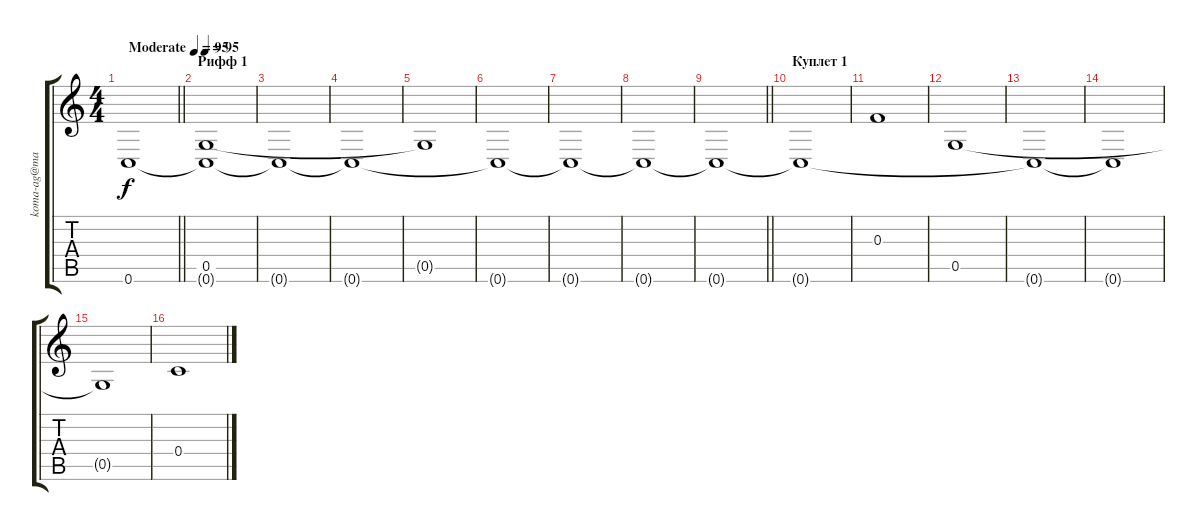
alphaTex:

\track ("" "koma-ag@ma") {instrument acousticguitarsteel}
\staff {score tabs}
\tuning (D4 A3 F3 C3 G2 C2) {hide}
\ts (4 4)
\tempo (95 "Moderate")
\clef g2
\barLineRight lightlight
\ks c
0.6.1{dy f instrument acousticguitarsteel} |
\section ("" "Рифф 1")
\tempo 95
(0.5 0.6{t}).1 |
0.6{t}.1 |
0.6{t}.1 |
0.5{t}.1 |
0.6{t}.1 |
0.6{t}.1 |
0.6{t}.1 |
\barLineRight lightlight
0.6{t}.1 |
\section ("" "Куплет 1")
0.6{t}.1 |
0.3.1 |
0.5.1 |
0.6{t}.1 |
0.6{t}.1 |
0.5{t}.1 |
0.4.1
